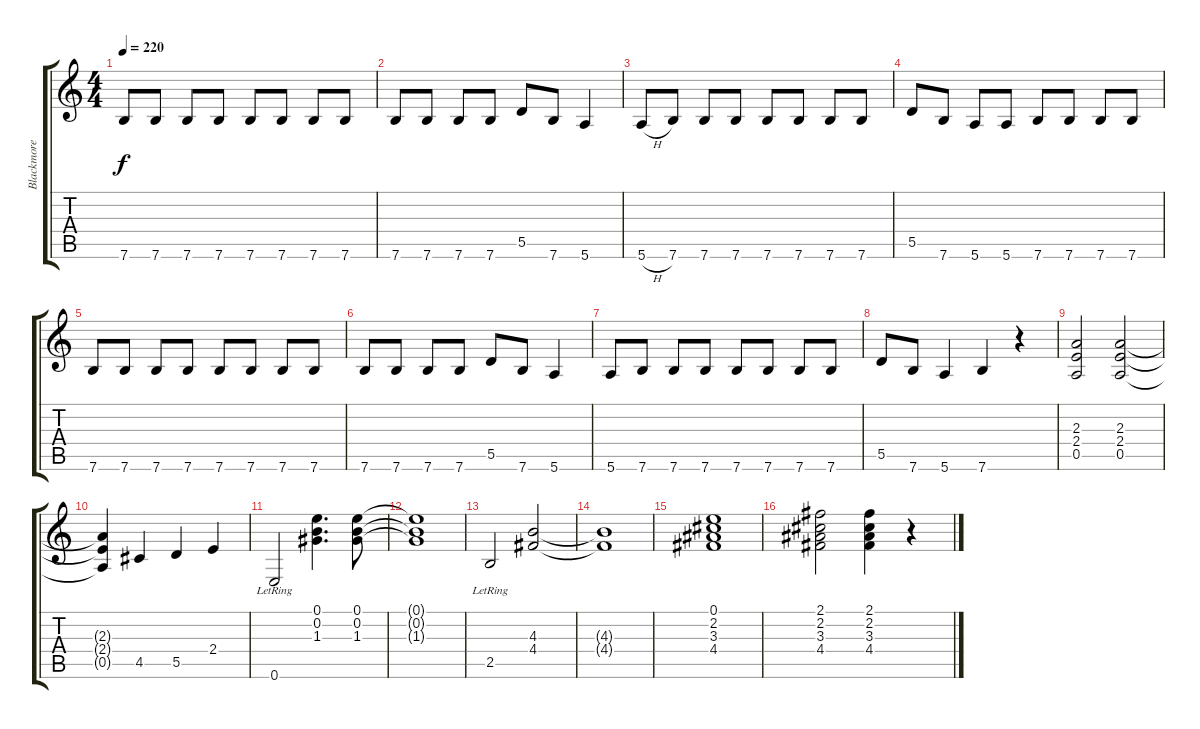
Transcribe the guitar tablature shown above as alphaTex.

\track ("Blackmore" "Blackmore") {instrument distortionguitar}
\staff {score tabs}
\tuning (E4 B3 G3 D3 A2 E2) {hide}
\ts (4 4)
\tempo 220
\clef g2
\ks c
7.6.8{dy f} 7.6.8 7.6.8 7.6.8 7.6.8 7.6.8 7.6.8 7.6.8 |
7.6.8 7.6.8 7.6.8 7.6.8 5.5.8 7.6.8 5.6.4 |
5.6{h}.8 7.6.8 7.6.8 7.6.8 7.6.8 7.6.8 7.6.8 7.6.8 |
5.5.8 7.6.8 5.6.8 5.6.8 7.6.8 7.6.8 7.6.8 7.6.8 |
7.6.8 7.6.8 7.6.8 7.6.8 7.6.8 7.6.8 7.6.8 7.6.8 |
7.6.8 7.6.8 7.6.8 7.6.8 5.5.8 7.6.8 5.6.4 |
5.6.8 7.6.8 7.6.8 7.6.8 7.6.8 7.6.8 7.6.8 7.6.8 |
5.5.8 7.6.8 5.6.4 7.6.4 r.4 |
(2.3 2.4 0.5).2 (2.3 2.4 0.5).2 |
(2.3{t} 2.4{t} 0.5{t}).4 4.5.4 5.5.4 2.4.4 |
0.6{lr}.2 (0.1 0.2 1.3).4{d} (0.1 0.2 1.3).8 |
(0.1{t} 0.2{t} 1.3{t}).1 |
2.5{lr}.2 (4.3 4.4).2 |
(4.3{t} 4.4{t}).1 |
(0.1 2.2 3.3 4.4).1 |
(2.1 2.2 3.3 4.4).2 (2.1 2.2 3.3 4.4).4 r.4
